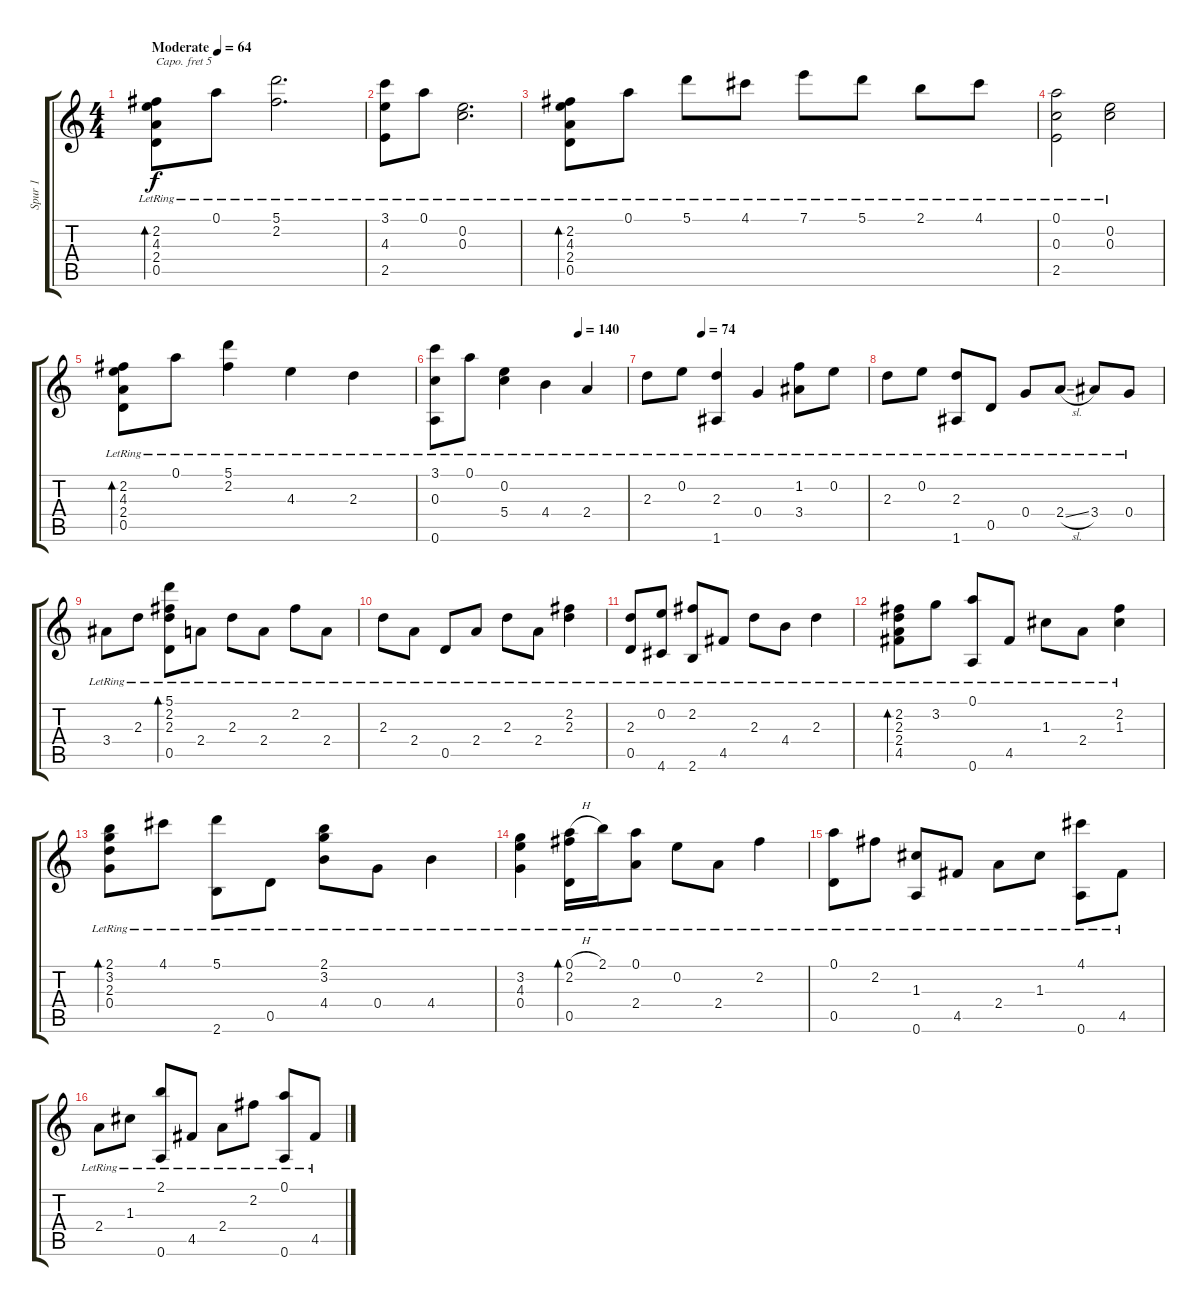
\track ("Spur 1" "Spur 1") {instrument acousticguitarnylon}
\staff {score tabs}
\capo 5
\tuning (E4 B3 G3 D3 A2 E2) {hide}
\ts (4 4)
\tempo (64 "Moderate")
\clef g2
\ks c
(2.2{lr} 4.3{lr} 2.4{lr} 0.5{lr}).8{bd 480 dy f instrument acousticguitarnylon} 0.1{lr}.8 (5.1{lr} 2.2{lr}).2{d} |
(3.1{lr} 4.3{lr} 2.5{lr}).8 0.1{lr}.8 (0.2{lr} 0.3{lr}).2{d} |
(2.2{lr} 4.3{lr} 2.4{lr} 0.5{lr}).8{bd 480} 0.1{lr}.8 5.1{lr}.8 4.1{lr}.8 7.1{lr}.8 5.1{lr}.8 2.1{lr}.8 4.1{lr}.8 |
(0.1{lr} 0.3{lr} 2.5{lr}).2 (0.2{lr} 0.3{lr}).2 |
(2.2{lr} 4.3{lr} 2.4{lr} 0.5{lr}).8{bd 480} 0.1{lr}.8 (5.1{lr} 2.2{lr}).4 4.3{lr}.4 2.3{lr}.4 |
\tempo (140 0.75)
(3.1{lr} 0.3{lr} 0.6{lr}).8 0.1{lr}.8 (0.2{lr} 5.4{lr}).4 4.4{lr}.4 2.4{lr}.4 |
\tempo (74 0.25)
2.3{lr}.8 0.2{lr}.8 (2.3{lr} 1.6{lr}).4 0.4{lr}.4 (1.2{lr} 3.4{lr}).8 0.2{lr}.8 |
2.3{lr}.8 0.2{lr}.8 (2.3{lr} 1.6{lr}).8 0.5{lr}.8 0.4{lr}.8 2.4{sl lr}.8 3.4{lr}.8 0.4{lr}.8 |
3.4{lr}.8 2.3{lr}.8 (5.1{lr} 2.2{lr} 2.3{lr} 0.5{lr}).8{bd 480} 2.4{lr}.8 2.3{lr}.8 2.4{lr}.8 2.2{lr}.8 2.4{lr}.8 |
2.3{lr}.8 2.4{lr}.8 0.5{lr}.8 2.4{lr}.8 2.3{lr}.8 2.4{lr}.8 (2.2{lr} 2.3{lr}).4 |
(2.3{lr} 0.5{lr}).8 (0.2{lr} 4.6{lr}).8 (2.2{lr} 2.6{lr}).8 4.5{lr}.8 2.3{lr}.8 4.4{lr}.8 2.3{lr}.4 |
(2.2{lr} 2.3{lr} 2.4{lr} 4.5{lr}).8{bd 480} 3.2{lr}.8 (0.1{lr} 0.6{lr}).8 4.5{lr}.8 1.3{lr}.8 2.4{lr}.8 (2.2{lr} 1.3{lr}).4 |
(2.1{lr} 3.2{lr} 2.3{lr} 0.4{lr}).8{bd 480} 4.1{lr}.8 (5.1{lr} 2.6{lr}).8 0.5{lr}.8 (2.1{lr} 3.2{lr} 4.4{lr}).8 0.4{lr}.8 4.4{lr}.4 |
(3.2{lr} 4.3{lr} 0.4{lr}).4 (0.1{h lr} 2.2{lr} 0.5{lr}).16{bd 240} 2.1{lr}.16 (0.1{lr} 2.4{lr}).8 0.2{lr}.8 2.4{lr}.8 2.2{lr}.4 |
(0.1{lr} 0.5{lr}).8 2.2{lr}.8 (1.3{lr} 0.6{lr}).8 4.5{lr}.8 2.4{lr}.8 1.3{lr}.8 (4.1{lr} 0.6{lr}).8 4.5{lr}.8 |
2.4{lr}.8 1.3{lr}.8 (2.1{lr} 0.6{lr}).8 4.5{lr}.8 2.4{lr}.8 2.2{lr}.8 (0.1{lr} 0.6{lr}).8 4.5{lr}.8
